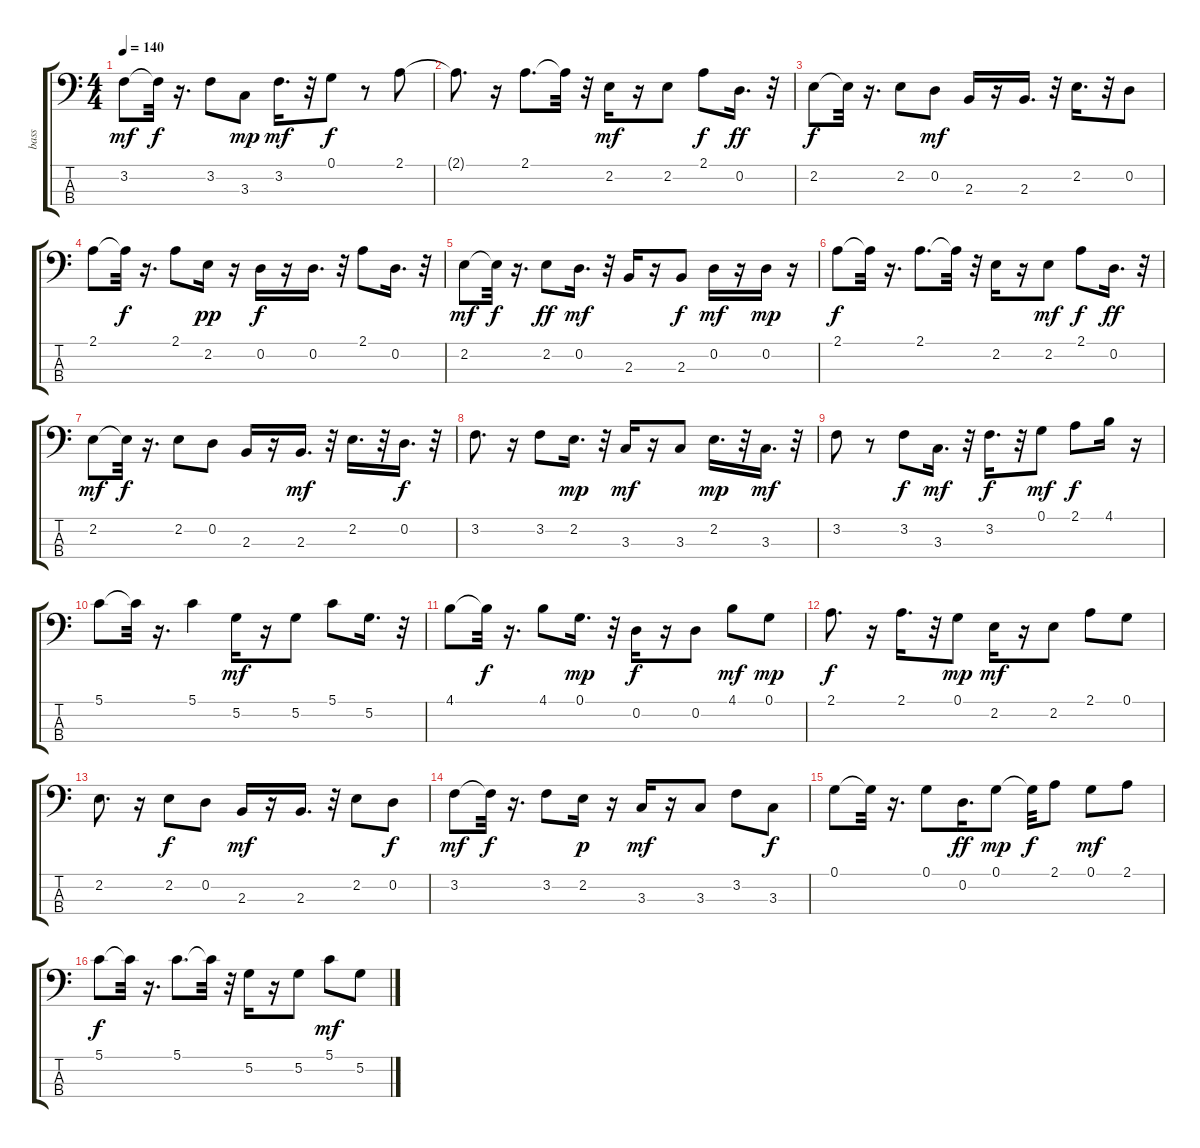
\track ("bass" "bass") {instrument electricbassfinger}
\staff {score tabs}
\tuning (G2 D2 A1 E1) {hide}
\ts (4 4)
\tempo 140
\clef f4
\ks c
3.2.8{dy mf} 3.2{t}.32{dy f} r.16{d} 3.2.8 3.3.8{dy mp} 3.2.16{d dy mf} r.32 0.1.8{dy f} r.8 2.1.8 |
2.1{t}.8{d} r.16 2.1.8{d} 2.1{t}.32 r.32 2.2.16{dy mf} r.16 2.2.8 2.1.8{dy f} 0.2.16{d dy ff} r.32 |
2.2.8{dy f} 2.2{t}.32 r.16{d} 2.2.8 0.2.8{dy mf} 2.3.16 r.16 2.3.16{d} r.32 2.2.16{d} r.32 0.2.8 |
2.1.8 2.1{t}.32{dy f} r.16{d} 2.1.8 2.2.16{dy pp} r.16 0.2.16{dy f} r.16 0.2.16{d} r.32 2.1.8 0.2.16{d} r.32 |
2.2.8{dy mf} 2.2{t}.32{dy f} r.16{d} 2.2.8{dy ff} 0.2.16{d dy mf} r.32 2.3.16 r.16 2.3.8{dy f} 0.2.16{dy mf} r.16 0.2.16{dy mp} r.16 |
2.1.8{dy f} 2.1{t}.32 r.16{d} 2.1.8{d} 2.1{t}.32 r.32 2.2.16 r.16 2.2.8{dy mf} 2.1.8{dy f} 0.2.16{d dy ff} r.32 |
2.2.8{dy mf} 2.2{t}.32{dy f} r.16{d} 2.2.8 0.2.8 2.3.16 r.16 2.3.16{d dy mf} r.32 2.2.16{d} r.32 0.2.16{d dy f} r.32 |
3.2.8{d} r.16 3.2.8 2.2.16{d dy mp} r.32 3.3.16{dy mf} r.16 3.3.8 2.2.16{d dy mp} r.32 3.3.16{d dy mf} r.32 |
3.2.8 r.8 3.2.8{dy f} 3.3.16{d dy mf} r.32 3.2.16{d dy f} r.32 0.1.8{dy mf} 2.1.8{dy f} 4.1.16 r.16 |
5.1.8 5.1{t}.32 r.16{d} 5.1.4 5.2.16{dy mf} r.16 5.2.8 5.1.8 5.2.16{d} r.32 |
4.1.8 4.1{t}.32{dy f} r.16{d} 4.1.8 0.1.16{d dy mp} r.32 0.2.16{dy f} r.16 0.2.8 4.1.8{dy mf} 0.1.8{dy mp} |
2.1.8{d dy f} r.16 2.1.16{d} r.32 0.1.8{dy mp} 2.2.16{dy mf} r.16 2.2.8 2.1.8 0.1.8 |
2.2.8{d} r.16 2.2.8{dy f} 0.2.8 2.3.16{dy mf} r.16 2.3.16{d} r.32 2.2.8 0.2.8{dy f} |
3.2.8{dy mf} 3.2{t}.32{dy f} r.16{d} 3.2.8 2.2.16{dy p} r.16 3.3.16{dy mf} r.16 3.3.8 3.2.8 3.3.8{dy f} |
0.1.8 0.1{t}.32 r.16{d} 0.1.8 0.2.16{d dy ff} 0.1.8{dy mp} 0.1{t}.32{dy f} 2.1.8 0.1.8{dy mf} 2.1.8 |
5.1.8{dy f} 5.1{t}.32 r.16{d} 5.1.8{d} 5.1{t}.32 r.32 5.2.16 r.16 5.2.8 5.1.8{dy mf} 5.2.8
